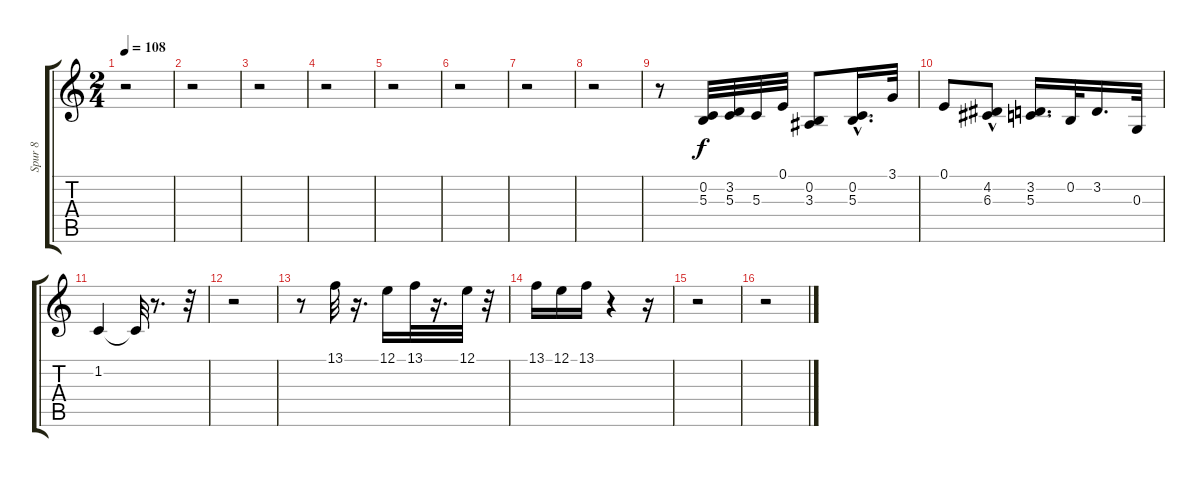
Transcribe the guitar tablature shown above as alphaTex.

\track ("Spur 8" "Spur 8") {instrument tenorsax}
\staff {score tabs}
\tuning (E4 B3 G3 D3 A2 E2) {hide}
\ts (2 4)
\tempo 108
\clef g2
\ks c
r.2{dy f} |
r.2 |
r.2 |
r.2 |
r.2 |
r.2 |
r.2 |
r.2 |
r.8 (0.2 5.3).32 (3.2 5.3).32 5.3.32 0.1.32 (0.2 3.3).8 (0.2{hac} 5.3).16{d} 3.1.32 |
0.1.8 (4.2 6.3{hac}).8 (3.2 5.3).16{d} 0.2.32 3.2.16{d} 0.3.32 |
1.2.4 1.2{t}.32 r.8{d} r.32 |
r.2 |
r.8 13.1.32 r.16{d} 12.1.16 13.1.32 r.16{d} 12.1.32 r.32 |
13.1.16 12.1.16 13.1.16 r.4 r.16 |
r.2 |
r.2
